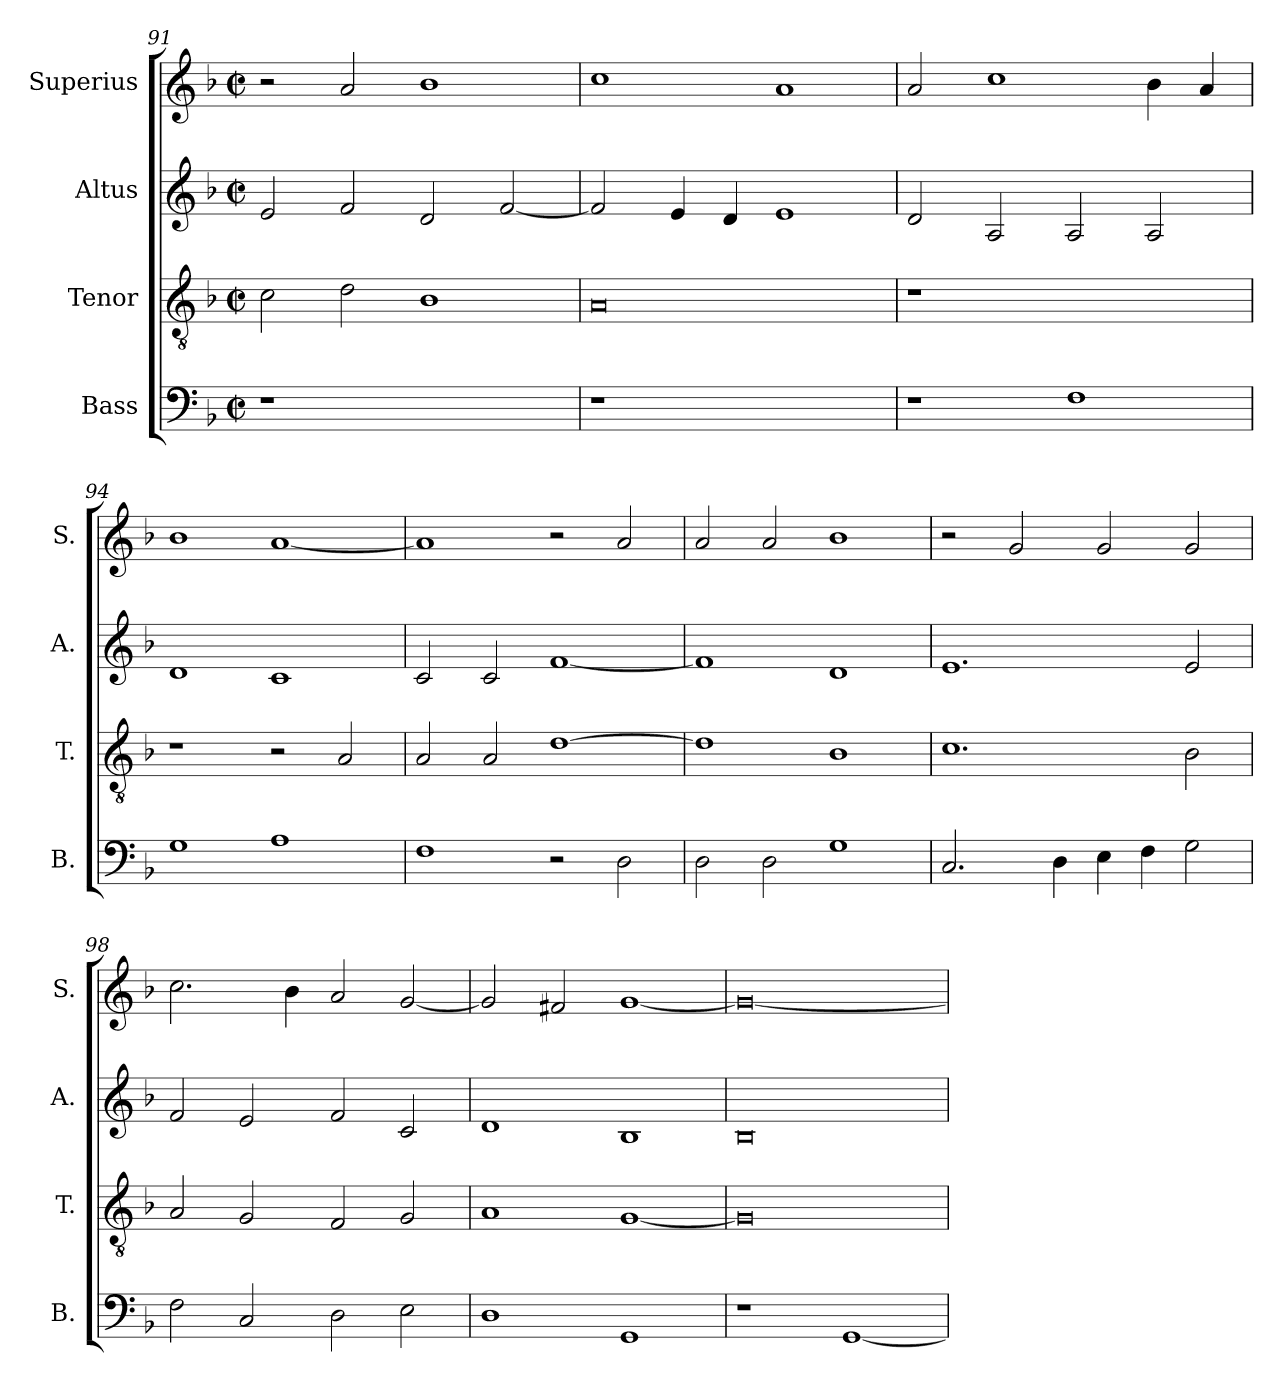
**kern	**kern	**kern	**kern
*part4	*part3	*part2	*part1
*staff4	*staff3	*staff2	*staff1
*I"Bass	*I"Tenor	*I"Altus	*I"Superius
*I'B.	*I'T.	*I'A.	*I'S.
*clefF4	*clefGv2	*clefG2	*clefG2
*	*ITrd7c12	*	*
*k[b-]	*k[b-]	*k[b-]	*k[b-]
*F:	*F:	*F:	*F:
*M2/2	*M2/2	*M2/2	*M2/2
*met(c|)	*met(c|)	*met(c|)	*met(c|)
=91	=91	=91	=91
!LO:N:vis=1	!	!	!
1r	2Ci\	2ei/	2r
.	2Di\	2fi/	2ai/
1ryy	1BB-i	2di/	1b-i
.	.	[<2fi/	.
=92	=92	=92	=92
!LO:N:vis=1	!	!	!
1r	0AAi	2fi/]	1cci
.	.	4ei/	.
.	.	4di/	.
1ryy	.	1ei	1ai
=93	=93	=93	=93
!	!LO:N:vis=1	!	!
1r	1r	2di/	2ai/
.	.	2Ai/	1cci
1Fi	1ryy	2Ai/	.
.	.	2Ai/	4b-i\
.	.	.	4ai/
!!LO:LB:g=z
=94	=94	=94	=94
1Gi	1r	1di	1b-i
1Ai	2r	1ci	[<1ai
.	2AAi/	.	.
=95	=95	=95	=95
1Fi	2AAi/	2ci/	1ai]
.	2AAi/	2ci/	.
2r	[>1Di	[<1fi	2r
2Di\	.	.	2ai/
=96	=96	=96	=96
2Di\	1Di]	1fi]	2ai/
2Di\	.	.	2ai/
1Gi	1BB-i	1di	1b-i
=97	=97	=97	=97
2.Ci/	1.Ci	1.ei	2r
.	.	.	2gi/
4Di\	.	.	.
4Ei\	.	.	2gi/
4Fi\	.	.	.
2Gi\	2BB-i\	2ei/	2gi/
=98	=98	=98	=98
2Fi\	2AAi/	2fi/	2.cci\
2Ci/	2GGi/	2ei/	.
.	.	.	4b-i\
2Di\	2FFi/	2fi/	2ai/
2Ei\	2GGi/	2ci/	[<2gi/
!!LO:PB:g=z
=99	=99	=99	=99
1Di	1AAi	1di	2gi/]
.	.	.	2f#Xi/
1GGi	[<1GGi	1B-i	[<1gi
=100	=100	=100	=100
1r	0GGi]	0B-i	0gi_<
[<1GGi	.	.	.
=	=	=	=
*-	*-	*-	*-
